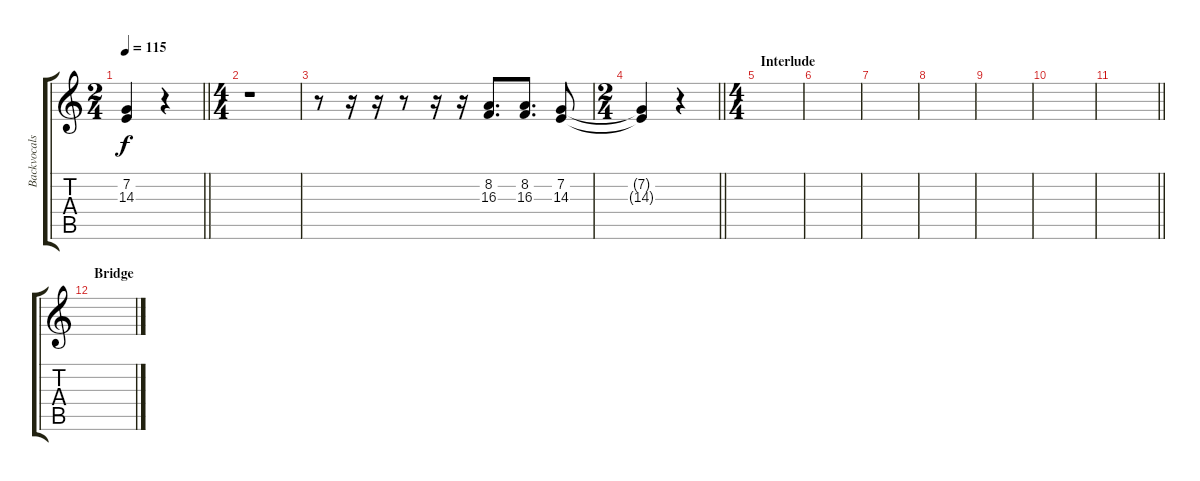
\track ("Backvocals" "Backvocals") {instrument lead6voice}
\staff {score tabs}
\tuning (D4 A3 F3 C3 G2 D2) {hide}
\ts (2 4)
\tempo 115
\clef g2
\barLineRight lightlight
\ks c
(7.2{t} 14.3{t}).4{dy f} r.4 |
\ts (4 4)
r.1 |
r.8 r.16 r.16 r.8 r.16 r.16 (8.2 16.3).8{d} (8.2 16.3).8{d} (7.2 14.3).8 |
\ts (2 4)
\barLineRight lightlight
(7.2{t} 14.3{t}).4 r.4 |
\ts (4 4)
\section ("" "Interlude")
|
|
|
|
|
|
\barLineRight lightlight
|
\section ("" "Bridge")
